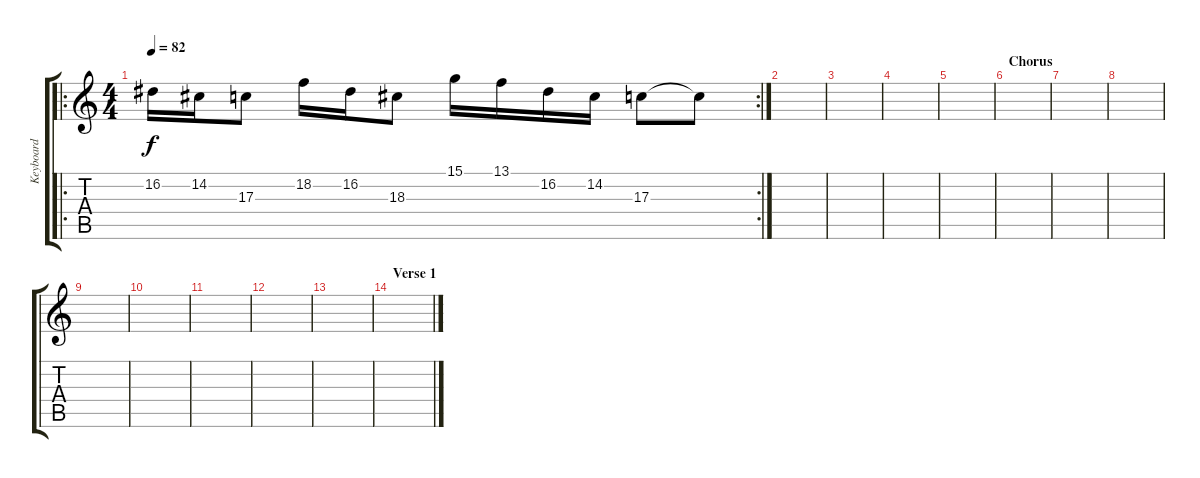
\track ("Keyboard" "Keyboard") {instrument lead1square}
\staff {score tabs}
\tuning (E4 B3 G3 D3 A2 E2) {hide}
\ro
\rc 2
\ts (4 4)
\tempo 82
\clef g2
\ks c
16.2.16{dy f balance 16 instrument lead1square} 14.2.16 17.3.8{balance 0} 18.2.16 16.2.16 18.3.8{balance 16} 15.1.16 13.1.16 16.2.16{balance 0} 14.2.16 17.3.8 17.3{t}.8{balance 16} |
|
|
|
|
\section ("" "Chorus")
|
|
|
|
|
|
|
|
\section ("" "Verse 1")
